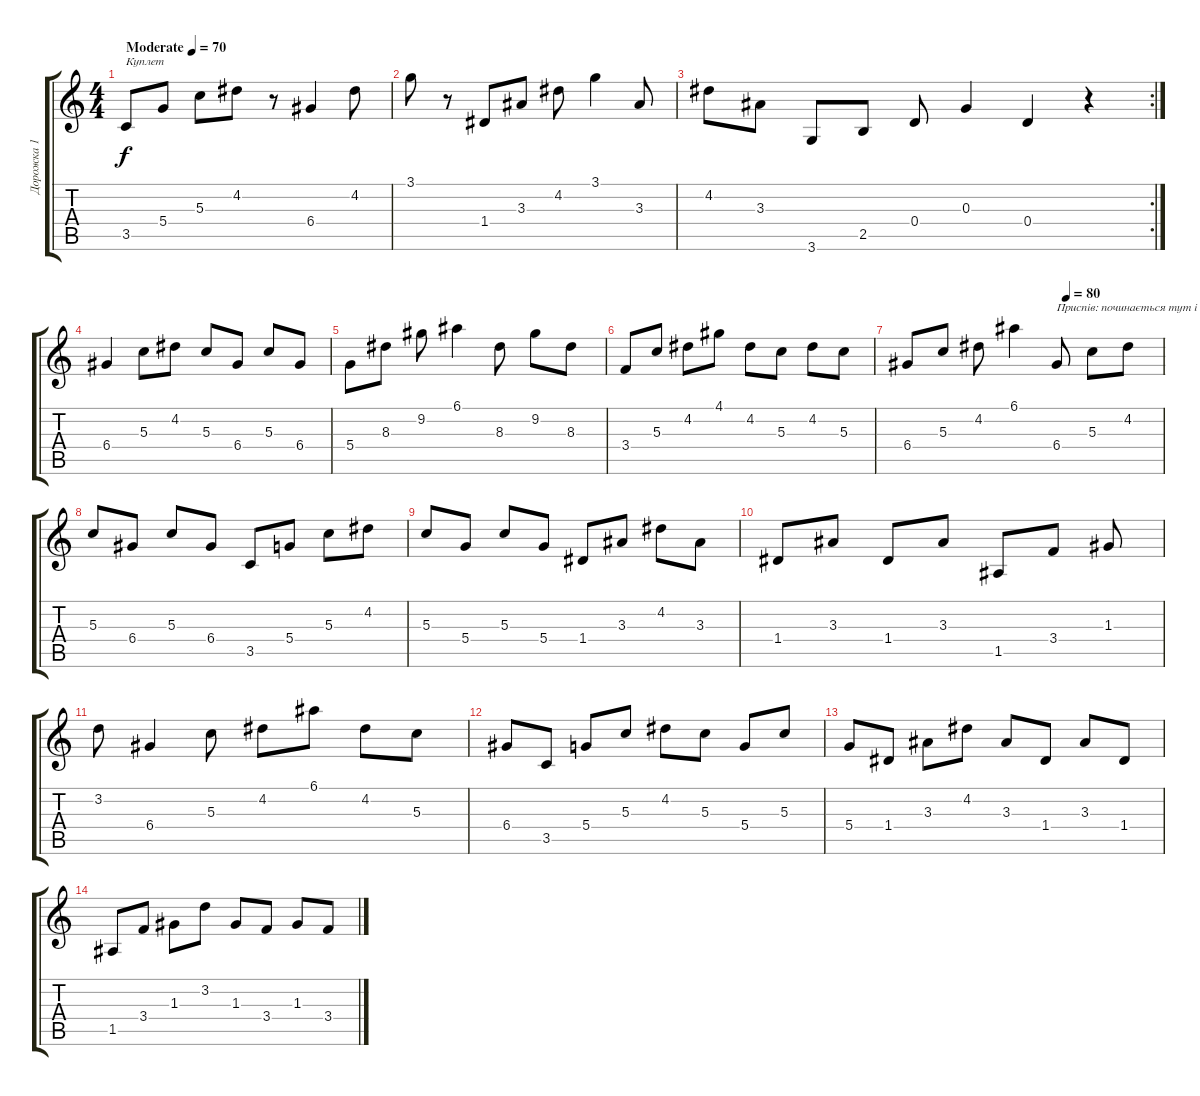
\track ("Дорожка 1" "Дорожка 1") {instrument acousticguitarsteel}
\staff {score tabs}
\tuning (E4 B3 G3 D3 A2 E2) {hide}
\ts (4 4)
\tempo (70 "Moderate")
\clef g2
\ks c
3.5.8{txt "Куплет" dy f instrument acousticguitarsteel} 5.4.8 5.3.8 4.2.8 r.8 6.4.4 4.2.8 |
3.1.8 r.8 1.4.8 3.3.8 4.2.8 3.1.4 3.3.8 |
\rc 2
4.2.8 3.3.8 3.6.8 2.5.8 0.4.8 0.3.4 0.4.4 r.4 |
6.4.4 5.3.8 4.2.8 5.3.8 6.4.8 5.3.8 6.4.8 |
5.4.8 8.3.8 9.2.8 6.1.4 8.3.8 9.2.8 8.3.8 |
3.4.8 5.3.8 4.2.8 4.1.8 4.2.8 5.3.8 4.2.8 5.3.8 |
\tempo (80 0.625)
6.4.8 5.3.8 4.2.8 6.1.4 6.4.8{txt "Приспів: починається тут і грається 4 рази"} 5.3.8 4.2.8 |
5.3.8 6.4.8 5.3.8 6.4.8 3.5.8 5.4.8 5.3.8 4.2.8 |
5.3.8 5.4.8 5.3.8 5.4.8 1.4.8 3.3.8 4.2.8 3.3.8 |
1.4.8 3.3.8 1.4.8 3.3.8 1.5.8 3.4.8 1.3.8 |
3.2.8 6.4.4 5.3.8 4.2.8 6.1.8 4.2.8 5.3.8 |
6.4.8 3.5.8 5.4.8 5.3.8 4.2.8 5.3.8 5.4.8 5.3.8 |
5.4.8 1.4.8 3.3.8 4.2.8 3.3.8 1.4.8 3.3.8 1.4.8 |
1.5.8 3.4.8 1.3.8 3.2.8 1.3.8 3.4.8 1.3.8 3.4.8
